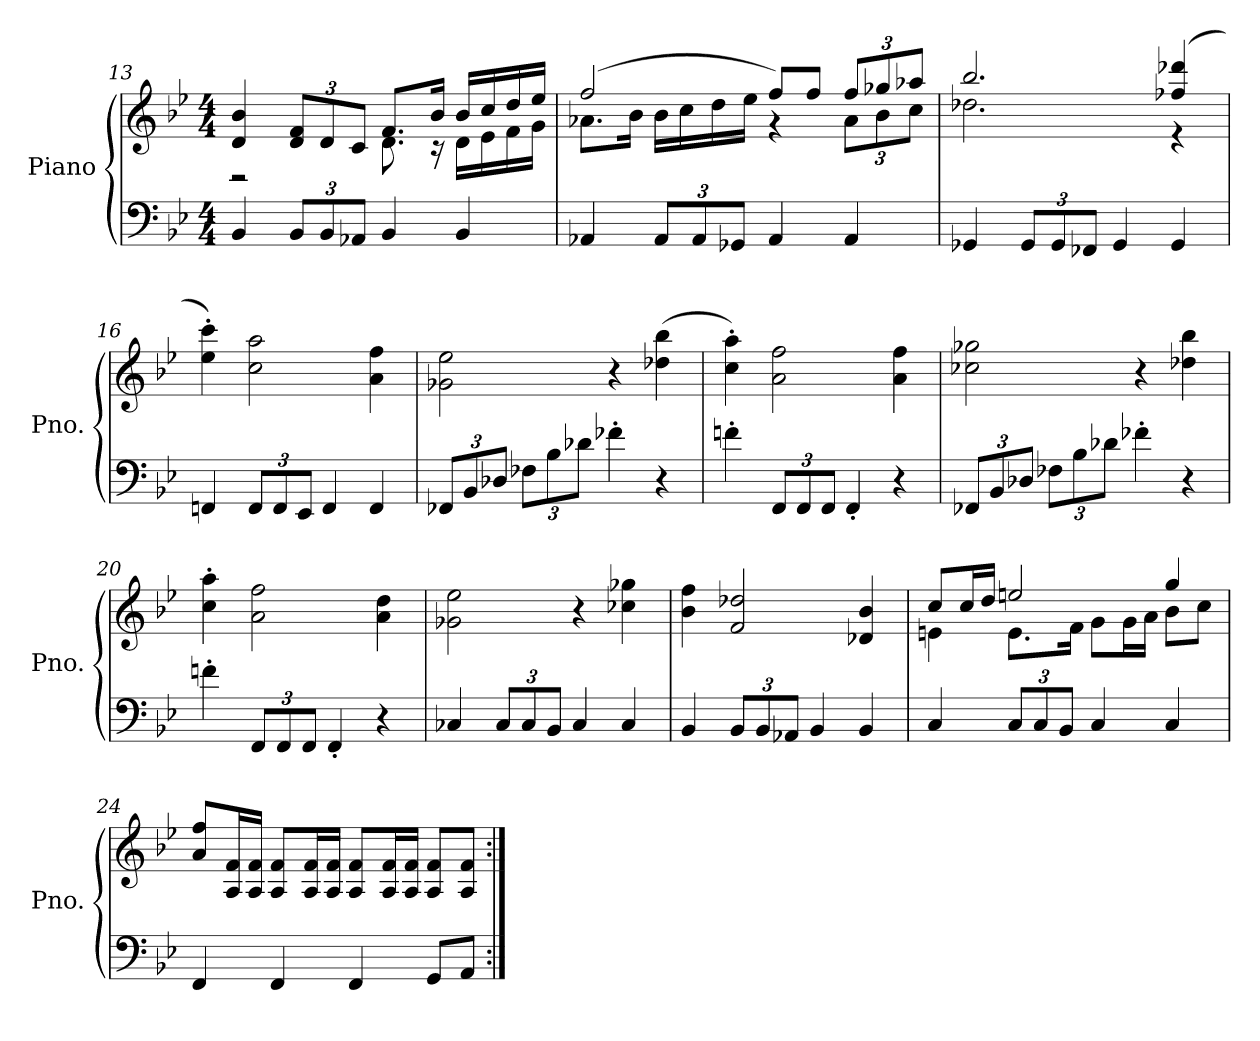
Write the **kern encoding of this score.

**kern	**kern
*part1	*part1
*staff2	*staff1
*I"Piano	*
*I'Pno.	*
!!LO:LB:g=z
*clefF4	*clefG2
*k[b-e-]	*k[b-e-]
*M4/4	*M4/4
=13	=13
*	*^
4BB-/	4d/ 4b-/	2r
*Xbrackettup	*Xbrackettup	*
12BB-/L	12d/ 12f/L	.
12BB-/	12d/	.
12AA-X/J	12c/J	.
4BB-/	8.f/L	8.d\
.	16b-/Jk	16r
4BB-/	16b-/LL	16d\LL
.	16cc/	16e-\
.	16dd/	16f\
.	16ee-/JJ	16g\JJ
=14	=14	=14
4AA-X/	(2ff/	8.a-X\L
.	.	16b-\Jk
12AA-/L	.	16b-\LL
.	.	16cc\
12AA-/	.	.
.	.	16dd\
12GG-X/J	.	.
.	.	16ee-\JJ
4AA-/	8ff/L)	4r
.	8ff/J	.
4AA-/	12ff/L	12a-\L
.	12gg-X/	12b-\
.	12aa-X/J	12cc\J
=15	=15	=15
4GG-X/	2.bb-/	2.dd-X\
12GG-/L	.	.
12GG-/	.	.
12FF-X/J	.	.
4GG-/	.	.
4GG-/	(4ff-X/ 4ddd-X/	4r
*	*v	*v
=16	=16
4FFn/	4ee-\' 4ccc\')
12FF/L	2cc\ 2aa\
12FF/	.
12EE-/J	.
4FF/	.
4FF/	4a\ 4ff\
!!LO:PB:g=z
=17	=17
12FF-X/L	2g-X\ 2ee-\
12BB-/	.
12D-X/J	.
12F-X\L	.
12B-\	.
12d-X\J	.
4f-X'\	4r
4r	(4dd-X\ 4bb-\
=18	=18
4fn'\	4cc\' 4aa\')
12FF/L	2a\ 2ff\
12FF/	.
12FF/J	.
4FF'/	.
4r	4a\ 4ff\
=19	=19
12FF-X/L	2cc-X\ 2gg-X\
12BB-/	.
12D-X/J	.
12F-X\L	.
12B-\	.
12d-X\J	.
4f-X'\	4r
4r	4dd-X\ 4bb-\
=20	=20
4fn'\	4cc\' 4aa\'
12FF/L	2a\ 2ff\
12FF/	.
12FF/J	.
4FF'/	.
4r	4a\ 4dd\
=21	=21
4C-X/	2g-X\ 2ee-\
12C-/L	.
12C-/	.
12BB-/J	.
4C-/	4r
4C-/	4cc-X\ 4gg-X\
!!LO:LB:g=z
=22	=22
4BB-/	4b-\ 4ff\
12BB-/L	2f/ 2dd-X/
12BB-/	.
12AA-X/J	.
4BB-/	.
4BB-/	4d-X/ 4b-/
=23	=23
*	*^
4C/	8cc/L	4en\
.	16cc/L	.
.	16dd/JJ	.
12C/L	2een/	8.e\L
12C/	.	.
12BB-/J	.	.
.	.	16f\Jk
4C/	.	8g\L
.	.	16g\L
.	.	16a\JJ
4C/	4gg/	8b-\L
.	.	8cc\J
*	*v	*v
=24	=24
4FF/	8a/ 8ff/L
.	16A/ 16f/L
.	16A/ 16f/JJ
4FF/	8A/ 8f/L
.	16A/ 16f/L
.	16A/ 16f/JJ
4FF/	8A/ 8f/L
.	16A/ 16f/L
.	16A/ 16f/JJ
8GG/L	8A/ 8f/L
8AA/J	8A/ 8f/J
=:|!	=:|!
*-	*-
